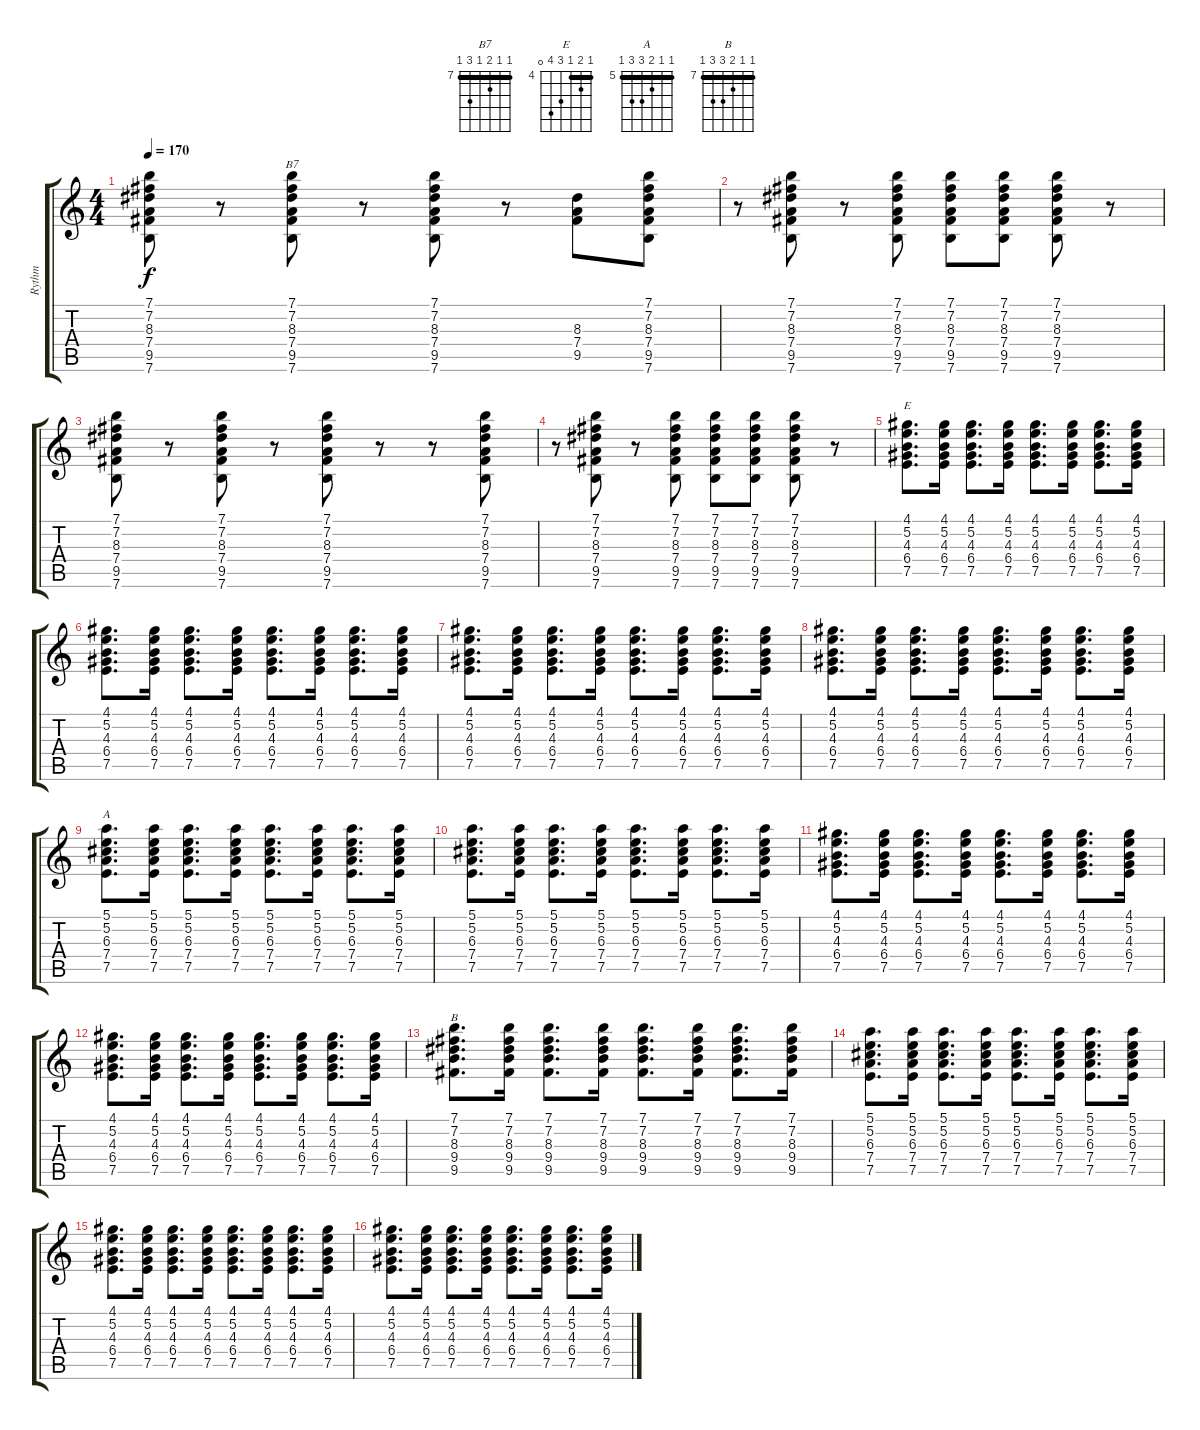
\track ("Rythm" "Rythm") {instrument acousticguitarsteel}
\staff {score tabs}
\tuning (E4 B3 G3 D3 A2 E2) {hide}
\chord ("B7" 7 7 8 7 9 7) {firstfret 7 barre 7}
\chord ("E" 4 5 4 6 7 0) {firstfret 4 barre 4}
\chord ("A" 5 5 6 7 7 5) {firstfret 5 barre 5}
\chord ("B" 7 7 8 9 9 7) {firstfret 7 barre 7}
\ts (4 4)
\tempo 170
\clef g2
\ks c
(7.1 7.2 8.3 7.4 9.5 7.6).8{dy f instrument acousticguitarsteel} r.8 (7.1 7.2 8.3 7.4 9.5 7.6).8{ch "B7"} r.8 (7.1 7.2 8.3 7.4 9.5 7.6).8 r.8 (8.3 7.4 9.5).8 (7.1 7.2 8.3 7.4 9.5 7.6).8 |
r.8 (7.1 7.2 8.3 7.4 9.5 7.6).8 r.8 (7.1 7.2 8.3 7.4 9.5 7.6).8 (7.1 7.2 8.3 7.4 9.5 7.6).8 (7.1 7.2 8.3 7.4 9.5 7.6).8 (7.1 7.2 8.3 7.4 9.5 7.6).8 r.8 |
(7.1 7.2 8.3 7.4 9.5 7.6).8 r.8 (7.1 7.2 8.3 7.4 9.5 7.6).8 r.8 (7.1 7.2 8.3 7.4 9.5 7.6).8 r.8 r.8 (7.1 7.2 8.3 7.4 9.5 7.6).8 |
r.8 (7.1 7.2 8.3 7.4 9.5 7.6).8 r.8 (7.1 7.2 8.3 7.4 9.5 7.6).8 (7.1 7.2 8.3 7.4 9.5 7.6).8 (7.1 7.2 8.3 7.4 9.5 7.6).8 (7.1 7.2 8.3 7.4 9.5 7.6).8 r.8 |
(4.1 5.2 4.3 6.4 7.5).8{d ch "E"} (4.1 5.2 4.3 6.4 7.5).16 (4.1 5.2 4.3 6.4 7.5).8{d} (4.1 5.2 4.3 6.4 7.5).16 (4.1 5.2 4.3 6.4 7.5).8{d} (4.1 5.2 4.3 6.4 7.5).16 (4.1 5.2 4.3 6.4 7.5).8{d} (4.1 5.2 4.3 6.4 7.5).16 |
(4.1 5.2 4.3 6.4 7.5).8{d} (4.1 5.2 4.3 6.4 7.5).16 (4.1 5.2 4.3 6.4 7.5).8{d} (4.1 5.2 4.3 6.4 7.5).16 (4.1 5.2 4.3 6.4 7.5).8{d} (4.1 5.2 4.3 6.4 7.5).16 (4.1 5.2 4.3 6.4 7.5).8{d} (4.1 5.2 4.3 6.4 7.5).16 |
(4.1 5.2 4.3 6.4 7.5).8{d} (4.1 5.2 4.3 6.4 7.5).16 (4.1 5.2 4.3 6.4 7.5).8{d} (4.1 5.2 4.3 6.4 7.5).16 (4.1 5.2 4.3 6.4 7.5).8{d} (4.1 5.2 4.3 6.4 7.5).16 (4.1 5.2 4.3 6.4 7.5).8{d} (4.1 5.2 4.3 6.4 7.5).16 |
(4.1 5.2 4.3 6.4 7.5).8{d} (4.1 5.2 4.3 6.4 7.5).16 (4.1 5.2 4.3 6.4 7.5).8{d} (4.1 5.2 4.3 6.4 7.5).16 (4.1 5.2 4.3 6.4 7.5).8{d} (4.1 5.2 4.3 6.4 7.5).16 (4.1 5.2 4.3 6.4 7.5).8{d} (4.1 5.2 4.3 6.4 7.5).16 |
(5.1 5.2 6.3 7.4 7.5).8{d ch "A"} (5.1 5.2 6.3 7.4 7.5).16 (5.1 5.2 6.3 7.4 7.5).8{d} (5.1 5.2 6.3 7.4 7.5).16 (5.1 5.2 6.3 7.4 7.5).8{d} (5.1 5.2 6.3 7.4 7.5).16 (5.1 5.2 6.3 7.4 7.5).8{d} (5.1 5.2 6.3 7.4 7.5).16 |
(5.1 5.2 6.3 7.4 7.5).8{d} (5.1 5.2 6.3 7.4 7.5).16 (5.1 5.2 6.3 7.4 7.5).8{d} (5.1 5.2 6.3 7.4 7.5).16 (5.1 5.2 6.3 7.4 7.5).8{d} (5.1 5.2 6.3 7.4 7.5).16 (5.1 5.2 6.3 7.4 7.5).8{d} (5.1 5.2 6.3 7.4 7.5).16 |
(4.1 5.2 4.3 6.4 7.5).8{d} (4.1 5.2 4.3 6.4 7.5).16 (4.1 5.2 4.3 6.4 7.5).8{d} (4.1 5.2 4.3 6.4 7.5).16 (4.1 5.2 4.3 6.4 7.5).8{d} (4.1 5.2 4.3 6.4 7.5).16 (4.1 5.2 4.3 6.4 7.5).8{d} (4.1 5.2 4.3 6.4 7.5).16 |
(4.1 5.2 4.3 6.4 7.5).8{d} (4.1 5.2 4.3 6.4 7.5).16 (4.1 5.2 4.3 6.4 7.5).8{d} (4.1 5.2 4.3 6.4 7.5).16 (4.1 5.2 4.3 6.4 7.5).8{d} (4.1 5.2 4.3 6.4 7.5).16 (4.1 5.2 4.3 6.4 7.5).8{d} (4.1 5.2 4.3 6.4 7.5).16 |
(7.1 7.2 8.3 9.4 9.5).8{d ch "B"} (7.1 7.2 8.3 9.4 9.5).16 (7.1 7.2 8.3 9.4 9.5).8{d} (7.1 7.2 8.3 9.4 9.5).16 (7.1 7.2 8.3 9.4 9.5).8{d} (7.1 7.2 8.3 9.4 9.5).16 (7.1 7.2 8.3 9.4 9.5).8{d} (7.1 7.2 8.3 9.4 9.5).16 |
(5.1 5.2 6.3 7.4 7.5).8{d} (5.1 5.2 6.3 7.4 7.5).16 (5.1 5.2 6.3 7.4 7.5).8{d} (5.1 5.2 6.3 7.4 7.5).16 (5.1 5.2 6.3 7.4 7.5).8{d} (5.1 5.2 6.3 7.4 7.5).16 (5.1 5.2 6.3 7.4 7.5).8{d} (5.1 5.2 6.3 7.4 7.5).16 |
(4.1 5.2 4.3 6.4 7.5).8{d} (4.1 5.2 4.3 6.4 7.5).16 (4.1 5.2 4.3 6.4 7.5).8{d} (4.1 5.2 4.3 6.4 7.5).16 (4.1 5.2 4.3 6.4 7.5).8{d} (4.1 5.2 4.3 6.4 7.5).16 (4.1 5.2 4.3 6.4 7.5).8{d} (4.1 5.2 4.3 6.4 7.5).16 |
(4.1 5.2 4.3 6.4 7.5).8{d} (4.1 5.2 4.3 6.4 7.5).16 (4.1 5.2 4.3 6.4 7.5).8{d} (4.1 5.2 4.3 6.4 7.5).16 (4.1 5.2 4.3 6.4 7.5).8{d} (4.1 5.2 4.3 6.4 7.5).16 (4.1 5.2 4.3 6.4 7.5).8{d} (4.1 5.2 4.3 6.4 7.5).16
